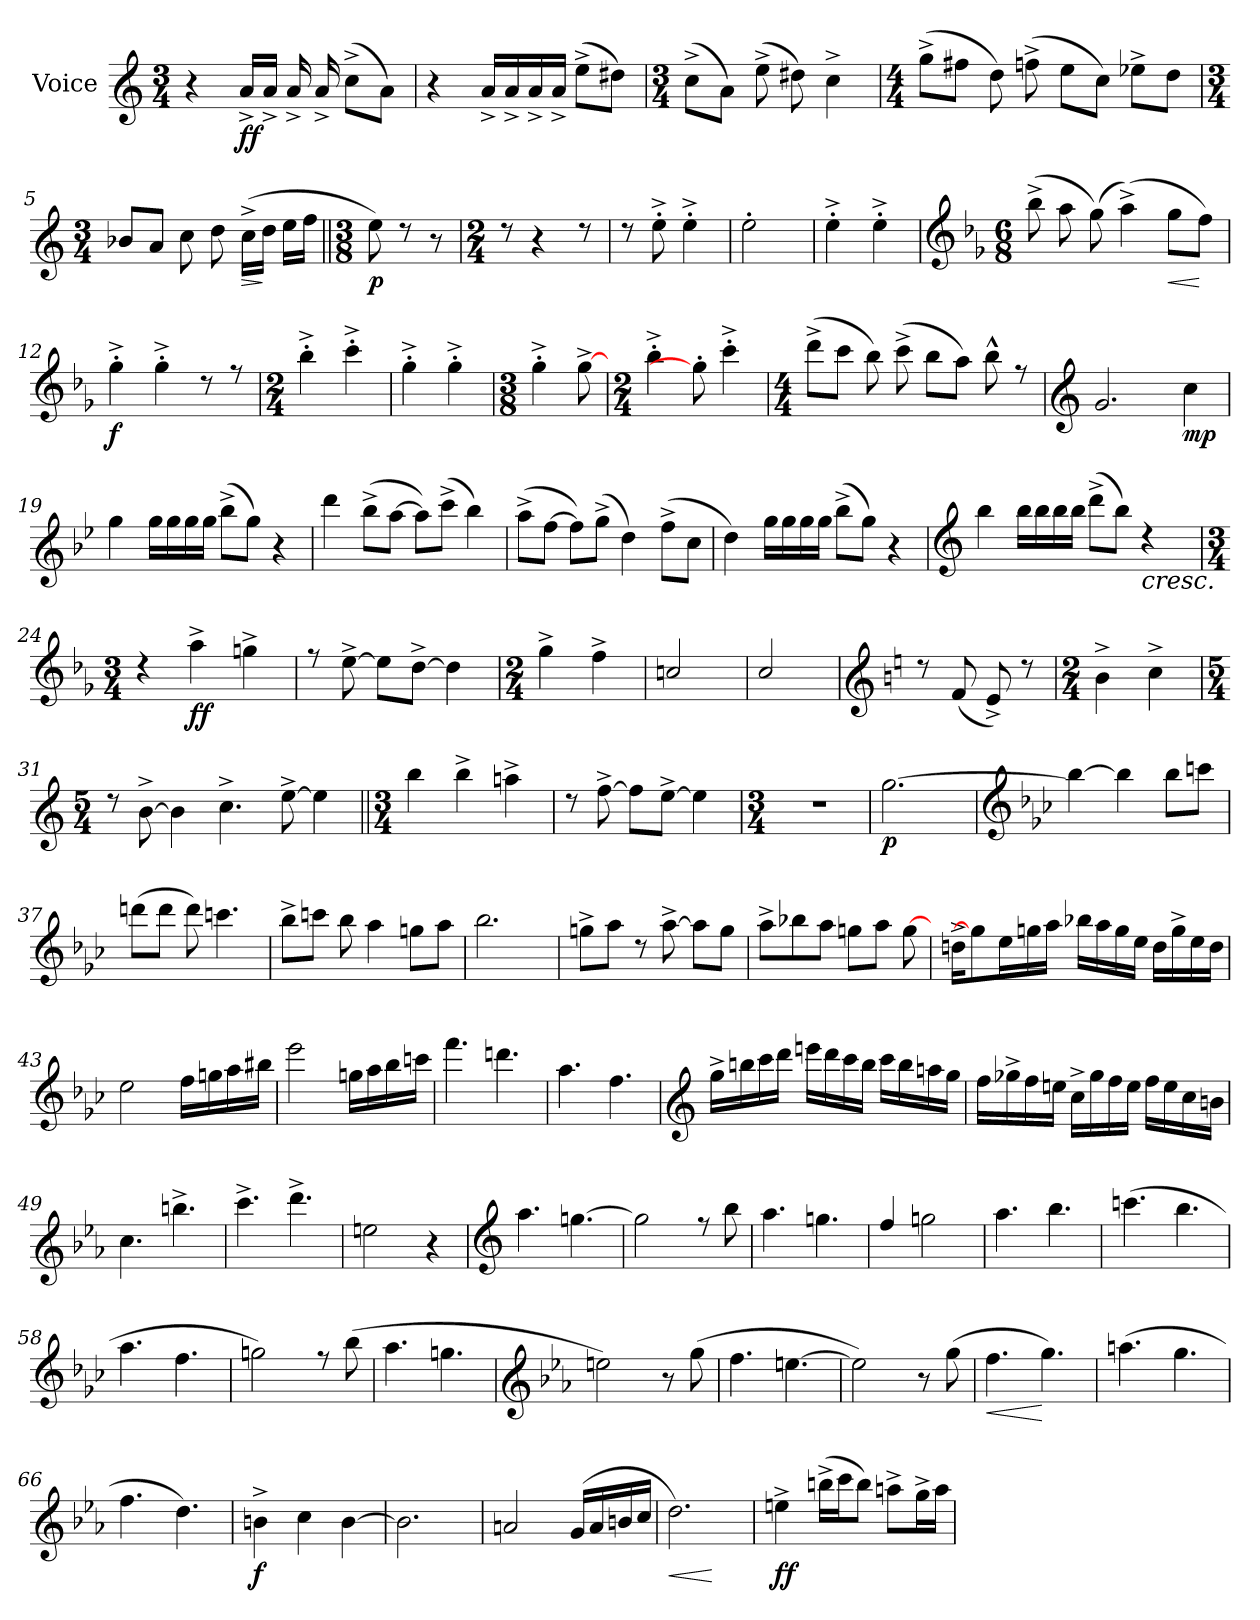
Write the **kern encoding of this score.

**kern	**dynam
*part1	*part1
*staff1	*staff1
*I"Voice	*
*I'Voice	*
*clefG2	*
*M3/4	*
=1	=1
4r	.
!	!LO:DY:b
16a^</LL	ff
16a^</JJ	.
16a^</	.
16a^</	.
(>8cc^>\L	.
8a\J)	.
=2	=2
4r	.
16a^</LL	.
16a^</	.
16a^</	.
16a^</JJ	.
(>8ee^>\L	.
8dd#X\J)	.
=3	=3
*M3/4	*
(>8cc^>\L	.
8a\J)	.
(>8ee^>\	.
8dd#X\)	.
4cc^>\	.
=4	=4
*M4/4	*
(>8gg^>\L	.
8ff#X\J	.
8dd\)	.
(>8ffn^>\	.
8ee\L	.
8cc\J)	.
8ee-X^>\L	.
8dd\J	.
!!LO:LB:g=z
=5	=5
*M3/4	*
8b-X/L	.
8a/J	.
8cc\	.
8dd\	.
!	!LO:HP:b
(>16cc^>\LL	>
16dd\JJ	]
16ee\LL	.
16ff\JJ	.
=6||	=6||
*M3/8	*
!	!LO:DY:b
8ee\)	p
8rcc	.
8r	.
=7	=7
*M2/4	*
8rcc	.
4r	.
8rcc	.
=8	=8
8rcc	.
8ee^>'>\	.
4ee^>'>\	.
=9	=9
2ee'>\	.
=10	=10
4ee^>'>\	.
4ee^>'>\	.
!!LO:LB:g=z
=11	=11
*clefG3	*
*k[b-e-]	*
*M6/8	*
(>8gg^>\	.
8ff\	.
(<8ee-\)	.
(>4ff^>\)	.
!	!LO:HP:b
8ee-\L	<
8dd\J)	[
=12	=12
!	!LO:DY:b
4ee-^>'>\	f
4ee-^>'>\	.
8rb	.
8rcc	.
=13	=13
*M2/4	*
4gg^>'>\	.
4aa^>'>\	.
=14	=14
4ee-^>'>\	.
4ee-^>'>\	.
=15	=15
*M3/8	*
4ee-^>'>\	.
[8ee-^>\	.
=16	=16
*M2/4	*
4gg^>'>\	.
8ee-'>\]	.
4aa^>'>\	.
=17	=17
*M4/4	*
(>8bb-^>\L	.
8aa\J	.
8gg\)	.
(>8aa^>\	.
8gg\L	.
8ff\J)	.
8gg^^>\	.
8rcc	.
!!LO:LB:g=z
=18	=18
*clefG2	*
2.g/	.
!	!LO:DY:b
4cc\	mp
=19	=19
4gg\	.
16gg\LL	.
16gg\	.
16gg\	.
16gg\JJ	.
(>8bb-^>\L	.
8gg\J)	.
4r	.
=20	=20
4ddd\	.
(>8bb-^>\L	.
[>8aa\J	.
8aa\L])	.
(>8ccc^>\J	.
4bb-\)	.
=21	=21
(>8aa^>\L	.
[>8ff\J	.
8ff\L])	.
(>8gg^>\J	.
4dd\)	.
(>8ff^>\L	.
8cc\J	.
=22	=22
4dd\)	.
16gg\LL	.
16gg\	.
16gg\	.
16gg\JJ	.
(>8bb-^>\L	.
8gg\J)	.
4r	.
!!LO:LB:g=z
=23	=23
*clefG3	*
4gg\	.
16gg\LL	.
16gg\	.
16gg\	.
16gg\JJ	.
(>8bb-^>\L	.
8gg\J)	.
!	!LO:HP:b
4rb	<
=24	=24
*M3/4	*
4rb	.
!	!LO:DY:b
4ff^>\	ff
4een^>\	.
=25	=25
8rcc	.
[>8cc^>\	.
8cc\L]	.
[>8b-^>\J	.
4b-\]	.
=26	=26
*M2/4	*
4ee-^>\	.
4dd^>\	.
=27	=27
2an/	.
=28	=28
2a/	.
!!LO:LB:g=z
=29	=29
*clefG2	*
*k[]	*
8rcc	.
(>8f/	.
8e^</)	.
8rcc	.
=30	=30
*M2/4	*
4b^>\	.
4cc^>\	.
=31	=31
*M5/4	*
8rcc	.
[>8b^>\	.
4b\]	.
4.cc^>\	.
[>8ee^>\	.
4ee\]	.
=32||	=32||
*M3/4	*
4bb\	.
4bb^>\	.
4aan^>\	.
=33	=33
8rcc	.
[>8ff^>\	.
8ff\L]	.
[>8ee^>\J	.
4ee\]	.
=34	=34
*M3/4	*
2.r	.
=35	=35
!	!LO:DY:b
[>2.gg\	p
!!LO:LB:g=z
=36	=36
*clefG3	*
*k[b-e-a-]	*
4gg\_>	.
4gg\]	.
8gg\L	.
8aan\J	.
=37	=37
(>8bbn\L	.
8bb\J	.
8bb\)	.
4.aan\	.
=38	=38
8gg^>\L	.
8aan\J	.
8gg\	.
4ff\	.
8een\L	.
8ff\J	.
=39	=39
2.gg\	.
=40	=40
8een^>\L	.
8ff\J	.
8rb	.
[>8ff^>\	.
8ff\L]	.
8ee\J	.
=41	=41
8ff^>\L	.
8gg-X\	.
8ff\J	.
8een\L	.
8ff\J	.
[8ee\	.
!!LO:LB:g=z
=42	=42
16bn^>\LL	.
8ee\]	.
16cc\	.
16een\	.
16ff\JJ	.
16gg-X\LL	.
16ff\	.
16ee\	.
16cc\JJ	.
16b\LL	.
16ee^>\	.
16cc\	.
16b\JJ	.
=43	=43
2cc\	.
16dd\LL	.
16een\	.
16ff\	.
16gg#X\JJ	.
=44	=44
2ccc\	.
16een\LL	.
16ff\	.
16gg\	.
16aan\JJ	.
=45	=45
4.ddd\	.
4.bbn\	.
=46	=46
4.ff\	.
4.dd\	.
!!LO:LB:g=z
=47	=47
*clefG2	*
16gg^>\LL	.
16bbn\	.
16ccc\	.
16ddd\JJ	.
16eeen\LL	.
16ddd\	.
16ccc\	.
16bb\JJ	.
16ccc\LL	.
16bb\	.
16aan\	.
16gg\JJ	.
=48	=48
16ff\LL	.
16gg-X^>\	.
16ff\	.
16een\JJ	.
16cc^>\LL	.
16gg-\	.
16ff\	.
16ee\JJ	.
16ff\LL	.
16ee\	.
16cc\	.
16bn\JJ	.
=49	=49
4.cc\	.
4.bbn^>\	.
=50	=50
4.ccc^>\	.
4.ddd^>\	.
=51	=51
2een\	.
4r	.
!!LO:LB:g=z
=52	=52
*clefG3	*
4.ff\	.
[>4.een\	.
=53	=53
2ee\]	.
8rcc	.
8gg\	.
=54	=54
4.ff\	.
4.een\	.
=55	=55
4dd/	.
2een\	.
=56	=56
4.ff\	.
4.gg\	.
=57	=57
(>4.aan\	.
4.gg\	.
=58	=58
4.ff\	.
4.dd\	.
=59	=59
2een\)	.
8rcc	.
(>8gg\	.
=60	=60
4.ff\	.
4.een\	.
!!LO:PB:g=z
=61	=61
*clefG2	*
*k[b-e-a-]	*
2een\)	.
8r	.
(>8gg\	.
=62	=62
4.ff\	.
[>4.een\	.
=63	=63
2ee\])	.
8r	.
(>8gg\	.
=64	=64
!	!LO:HP:b
4.ff\	<
4.gg\)	[
=65	=65
(>4.aan\	.
4.gg\	.
=66	=66
4.ff\	.
4.dd\)	[
=67	=67
!	!LO:DY:b
4bn^>\	f
4cc\	.
[>4b\	.
=68	=68
2.b\]	.
!!LO:LB:g=z
=69	=69
2an/	.
(>16g/LL	.
16a/	.
16bn/	.
16cc/JJ	.
=70	=70
!	!LO:HP:b
2.dd\)	<
.	[
=71	=71
!	!LO:DY:b
4een^>\	ff
(>16bbn^>\LL	.
16ccc\J	.
8bb\J)	.
8aan^>\L	.
16gg^>\L	.
16aa\JJ	.
=	=
*-	*-
